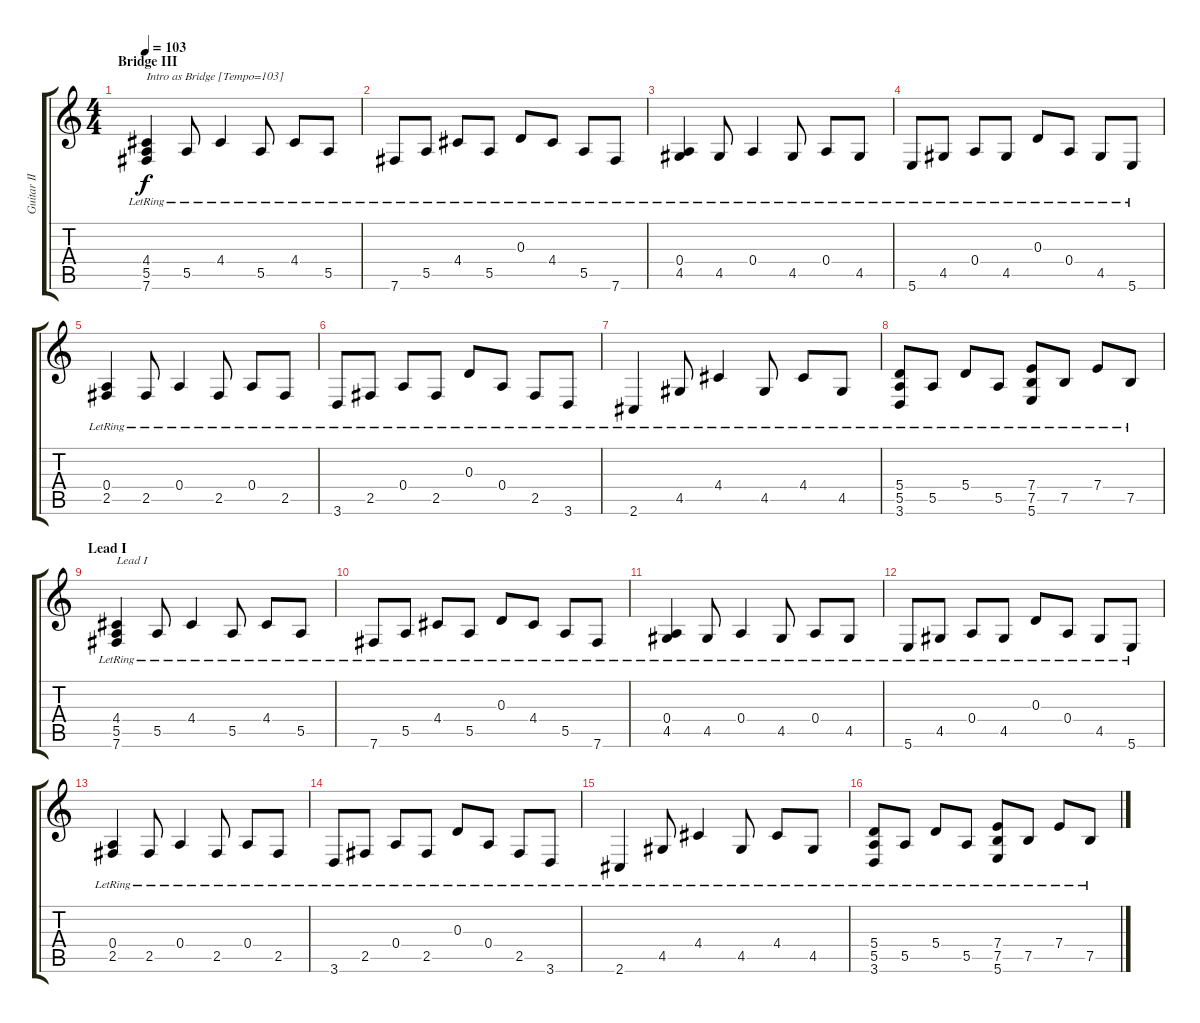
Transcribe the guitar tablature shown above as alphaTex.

\track ("Guitar II [Rob Barrett]" "Guitar II ") {instrument distortionguitar}
\staff {score tabs}
\tuning (B3 Gb3 D3 A2 E2 B1) {hide}
\ts (4 4)
\section ("" "Bridge III")
\tempo 103
\clef g2
\ks c
(4.4{lr} 5.5{lr} 7.6{lr}).4{txt "Intro as Bridge [Tempo=103]" dy f instrument acousticguitarsteel} 5.5{lr}.8 4.4{lr}.4 5.5{lr}.8 4.4{lr}.8 5.5{lr}.8 |
7.6{lr}.8 5.5{lr}.8 4.4{lr}.8 5.5{lr}.8 0.3{lr}.8 4.4{lr}.8 5.5{lr}.8 7.6{lr}.8 |
(0.4{lr} 4.5{lr}).4 4.5{lr}.8 0.4{lr}.4 4.5{lr}.8 0.4{lr}.8 4.5{lr}.8 |
5.6{lr}.8 4.5{lr}.8 0.4{lr}.8 4.5{lr}.8 0.3{lr}.8 0.4{lr}.8 4.5{lr}.8 5.6{lr}.8 |
(0.4{lr} 2.5{lr}).4 2.5{lr}.8 0.4{lr}.4 2.5{lr}.8 0.4{lr}.8 2.5{lr}.8 |
3.6{lr}.8 2.5{lr}.8 0.4{lr}.8 2.5{lr}.8 0.3{lr}.8 0.4{lr}.8 2.5{lr}.8 3.6{lr}.8 |
2.6{lr}.4 4.5{lr}.8 4.4{lr}.4 4.5{lr}.8 4.4{lr}.8 4.5{lr}.8 |
(5.4{lr} 5.5{lr} 3.6{lr}).8 5.5{lr}.8 5.4{lr}.8 5.5{lr}.8 (7.4{lr} 7.5{lr} 5.6{lr}).8 7.5{lr}.8 7.4{lr}.8 7.5{lr}.8 |
\section ("" "Lead I")
(4.4{lr} 5.5{lr} 7.6{lr}).4{txt "Lead I" instrument acousticguitarsteel} 5.5{lr}.8 4.4{lr}.4 5.5{lr}.8 4.4{lr}.8 5.5{lr}.8 |
7.6{lr}.8 5.5{lr}.8 4.4{lr}.8 5.5{lr}.8 0.3{lr}.8 4.4{lr}.8 5.5{lr}.8 7.6{lr}.8 |
(0.4{lr} 4.5{lr}).4 4.5{lr}.8 0.4{lr}.4 4.5{lr}.8 0.4{lr}.8 4.5{lr}.8 |
5.6{lr}.8 4.5{lr}.8 0.4{lr}.8 4.5{lr}.8 0.3{lr}.8 0.4{lr}.8 4.5{lr}.8 5.6{lr}.8 |
(0.4{lr} 2.5{lr}).4 2.5{lr}.8 0.4{lr}.4 2.5{lr}.8 0.4{lr}.8 2.5{lr}.8 |
3.6{lr}.8 2.5{lr}.8 0.4{lr}.8 2.5{lr}.8 0.3{lr}.8 0.4{lr}.8 2.5{lr}.8 3.6{lr}.8 |
2.6{lr}.4 4.5{lr}.8 4.4{lr}.4 4.5{lr}.8 4.4{lr}.8 4.5{lr}.8 |
(5.4{lr} 5.5{lr} 3.6{lr}).8 5.5{lr}.8 5.4{lr}.8 5.5{lr}.8 (7.4{lr} 7.5{lr} 5.6{lr}).8 7.5{lr}.8 7.4{lr}.8 7.5{lr}.8
